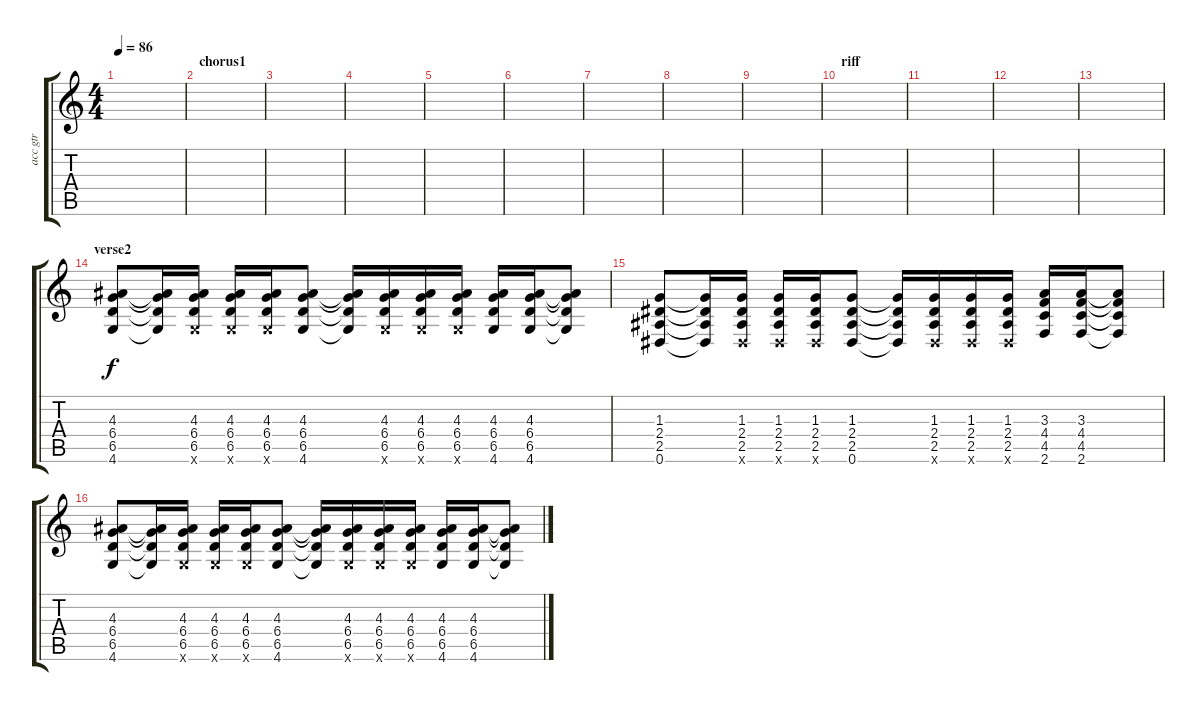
\track ("acc gtr" "acc gtr") {instrument acousticguitarsteel}
\staff {score tabs}
\tuning (Eb4 Bb3 Gb3 Db3 Ab2 Eb2) {hide}
\ts (4 4)
\tempo 86
\clef g2
\ks c
|
\section ("" "chorus1")
|
|
|
|
|
|
|
|
\section ("" "riff")
|
|
|
|
\section ("" "verse2")
(4.3 6.4 6.5 4.6).8 (4.3{t} 6.4{t} 6.5{t} 4.6{t}).16 (4.3 6.4 6.5 4.6{x}).16 (4.3 6.4 6.5 4.6{x}).16 (4.3 6.4 6.5 4.6{x}).16 (4.3 6.4 6.5 4.6).8 (4.3{t} 6.4{t} 6.5{t} 4.6{t}).16 (4.3 6.4 6.5 4.6{x}).16 (4.3 6.4 6.5 4.6{x}).16 (4.3 6.4 6.5 4.6{x}).16 (4.3 6.4 6.5 4.6).16 (4.3 6.4 6.5 4.6).16 (4.3{t} 6.4{t} 6.5{t} 4.6{t}).8 |
(1.3 2.4 2.5 0.6).8 (1.3{t} 2.4{t} 2.5{t} 0.6{t}).16 (1.3 2.4 2.5 0.6{x}).16 (1.3 2.4 2.5 0.6{x}).16 (1.3 2.4 2.5 0.6{x}).16 (1.3 2.4 2.5 0.6).8 (1.3{t} 2.4{t} 2.5{t} 0.6{t}).16 (1.3 2.4 2.5 0.6{x}).16 (1.3 2.4 2.5 0.6{x}).16 (1.3 2.4 2.5 0.6{x}).16 (3.3 4.4 4.5 2.6).16 (3.3 4.4 4.5 2.6).16 (3.3{t} 4.4{t} 4.5{t} 2.6{t}).8 |
(4.3 6.4 6.5 4.6).8 (4.3{t} 6.4{t} 6.5{t} 4.6{t}).16 (4.3 6.4 6.5 4.6{x}).16 (4.3 6.4 6.5 4.6{x}).16 (4.3 6.4 6.5 4.6{x}).16 (4.3 6.4 6.5 4.6).8 (4.3{t} 6.4{t} 6.5{t} 4.6{t}).16 (4.3 6.4 6.5 4.6{x}).16 (4.3 6.4 6.5 4.6{x}).16 (4.3 6.4 6.5 4.6{x}).16 (4.3 6.4 6.5 4.6).16 (4.3 6.4 6.5 4.6).16 (4.3{t} 6.4{t} 6.5{t} 4.6{t}).8
